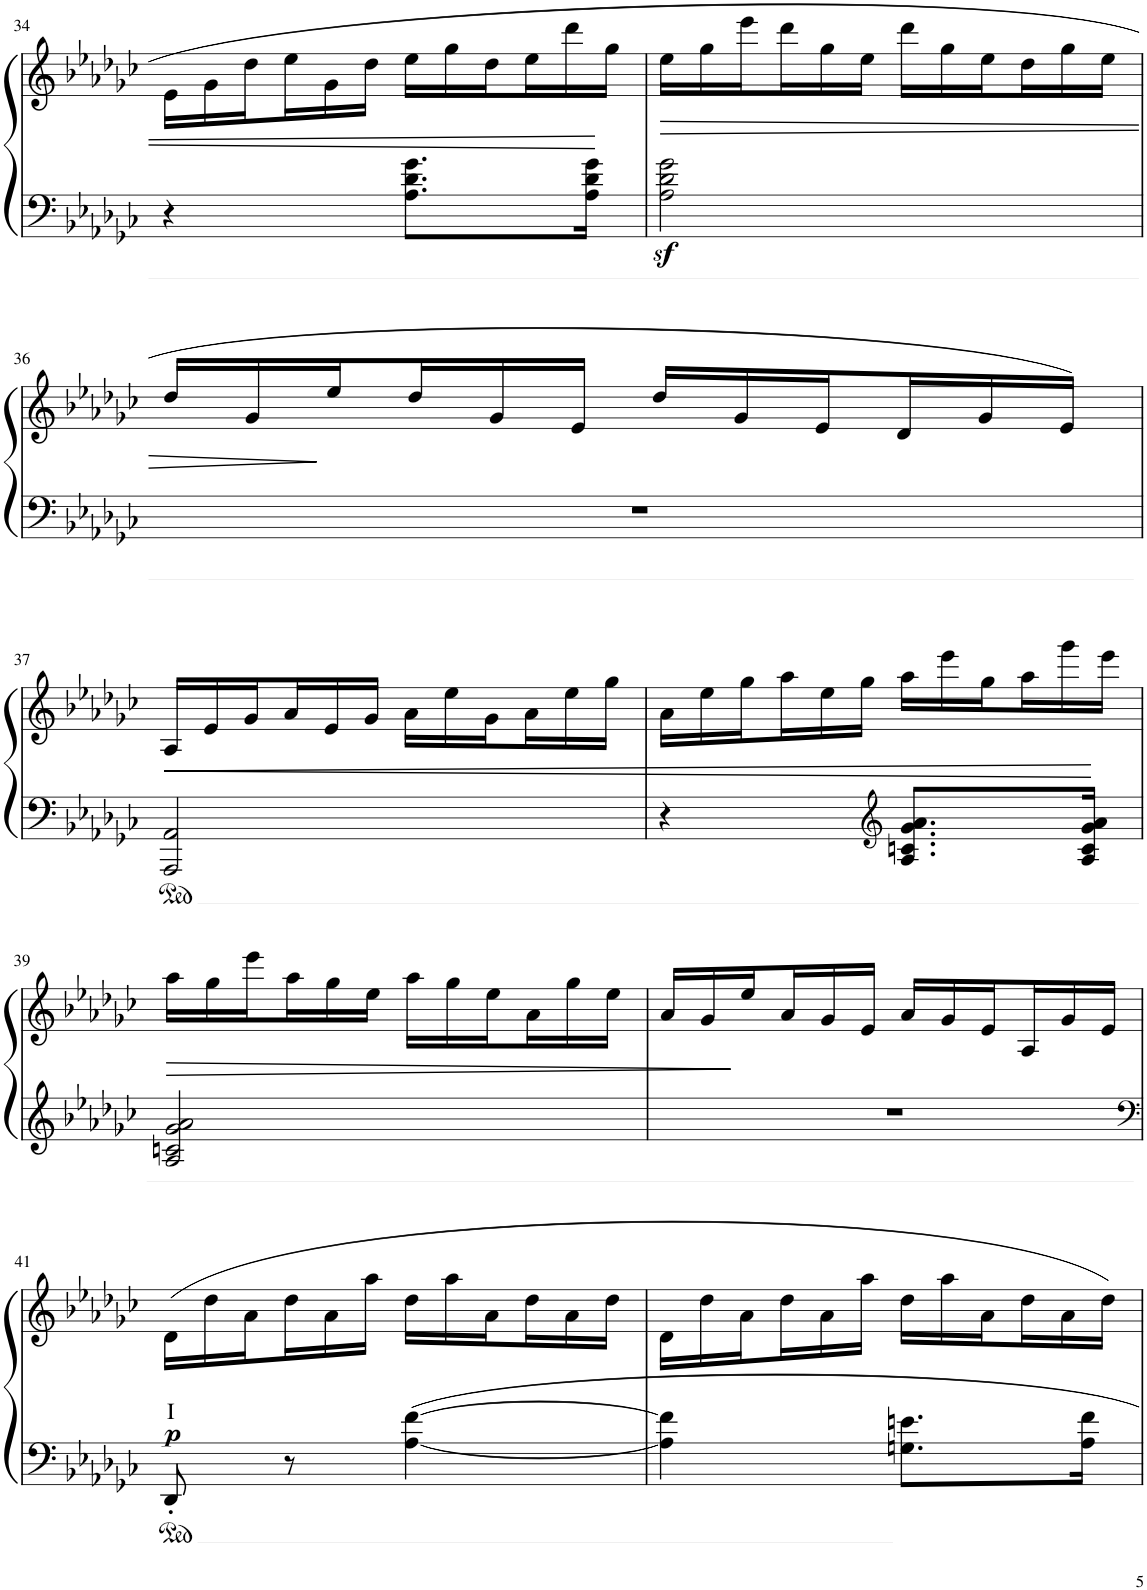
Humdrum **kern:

**kern	**kern	**text	**dynam
*part1	*part1	*part1	*part1
*staff2	*staff1	*staff1	*staff1/2
*I"Piano	*	*	*
*I'Pno	*	*	*
!!LO:PB:g=z
*clefF4	*clefG2	*	*
*k[b-e-a-d-g-c-]	*k[b-e-a-d-g-c-]	*	*
*M2/4	*M2/4	*	*
*	*Xtuplet	*	*
=34	=34	=34	=34
4r	24e-\LL	.	.
.	24g-\	.	.
.	24dd-\	.	.
.	24ee-\	.	.
.	24g-\	.	.
.	24dd-\JJ	.	.
8.A-\ 8.d-\ 8.g-\L	24ee-\LL	.	.
.	24gg-\	.	.
.	24dd-\	.	.
.	24ee-\	.	.
.	24ddd-\	.	.
16A-\ 16d-\ 16g-\Jk	.	.	.
.	24gg-\JJ	.	.
=35	=35	=35	=35
!	!	!	!LO:HP:b
2A-\z< 2d-\z< 2g-\z<	24ee-\LL	.	>
.	24gg-\	.	.
.	24eee-\	.	.
.	24ddd-\	.	.
.	24gg-\	.	.
.	24ee-\JJ	.	.
.	24ddd-\LL	.	.
.	24gg-\	.	.
.	24ee-\	.	.
.	24dd-\	.	.
.	24gg-\	.	.
.	24ee-\JJ	.	.
!!LO:LB:g=z
=36	=36	=36	=36
2r	24dd-/LL	.	.
.	24g-/	.	.
.	24ee-/	.	]
.	24dd-/	.	.
.	24g-/	.	.
.	24e-/JJ	.	.
.	24dd-/LL	.	.
.	24g-/	.	.
.	24e-/	.	.
.	24d-/	.	.
.	24g-/	.	.
.	24e-/JJ	.	.
!!LO:LB:g=z
=37	=37	=37	=37
!	!	!	!LO:HP:b
2AAA-/ 2AA-/	24A-/LL	.	<
.	24e-/	.	.
.	24g-/	.	.
.	24a-/	.	.
.	24e-/	.	.
.	24g-/JJ	.	.
.	24a-\LL	.	.
.	24ee-\	.	.
.	24g-\	.	.
.	24a-\	.	.
.	24ee-\	.	.
.	24gg-\JJ	.	.
=38	=38	=38	=38
4r	24a-\LL	.	.
.	24ee-\	.	.
.	24gg-\	.	.
.	24aa-\	.	.
.	24ee-\	.	.
.	24gg-\JJ	.	.
*clefG2	*	*	*
8.A-/ 8.cn/ 8.g-/ 8.a-/L	24aa-\LL	.	.
.	24eee-\	.	.
.	24gg-\	.	.
.	24aa-\	.	.
.	24ggg-\	.	.
16A-/ 16c/ 16g-/ 16a-/Jk	.	.	.
.	24eee-\JJ	.	[
!!LO:LB:g=z
=39	=39	=39	=39
!	!	!	!LO:HP:b
2A-/ 2cn/ 2g-/ 2a-/	24aa-\LL	.	>
.	24gg-\	.	.
.	24eee-\	.	.
.	24aa-\	.	.
.	24gg-\	.	.
.	24ee-\JJ	.	.
.	24aa-\LL	.	.
.	24gg-\	.	.
.	24ee-\	.	.
.	24a-\	.	.
.	24gg-\	.	.
.	24ee-\JJ	.	.
=40	=40	=40	=40
2r	24a-/LL	.	.
.	24g-/	.	.
.	24ee-/	.	]
.	24a-/	.	.
.	24g-/	.	.
.	24e-/JJ	.	.
.	24a-/LL	.	.
.	24g-/	.	.
.	24e-/	.	.
.	24A-/	.	.
.	24g-/	.	.
.	24e-/JJ	.	.
!!LO:LB:g=z
=41	=41	=41	=41
*clefF4	*	*	*
!	!	!LO:LY:b	!LO:DY:b
8DD-'/	(24d-\LL	I	p
.	24dd-\	.	.
.	24a-\	.	.
8r	24dd-\	.	.
.	24a-\	.	.
.	24aa-\JJ	.	.
[<4A-\ [4f\	24dd-\LL	.	.
.	24aa-\	.	.
.	24a-\	.	.
.	24dd-\	.	.
.	24a-\	.	.
.	24dd-\JJ	.	.
=42	=42	=42	=42
4A-\] 4f\]	24d-\LL	.	.
.	24dd-\	.	.
.	24a-\	.	.
.	24dd-\	.	.
.	24a-\	.	.
.	24aa-\JJ	.	.
8.Gn\ 8.en\L	24dd-\LL	.	.
.	24aa-\	.	.
.	24a-\	.	.
.	24dd-\	.	.
.	24a-\	.	.
16A-\ 16f\Jk	.	.	.
.	24dd-\JJ)	.	.
=	=	=	=
*-	*-	*-	*-
